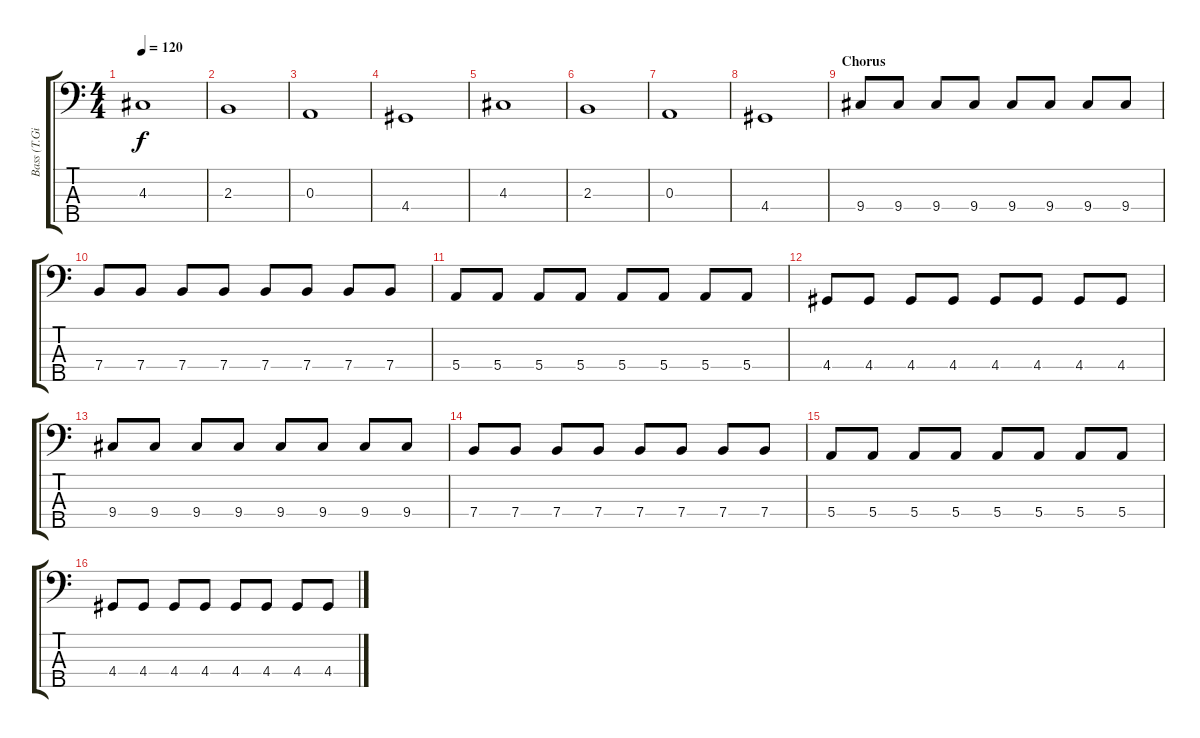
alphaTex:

\track ("Bass (T.Giessler)" "Bass (T.Gi") {instrument electricbasspick}
\staff {score tabs}
\tuning (G2 D2 A1 E1 B0) {hide}
\ts (4 4)
\tempo 120
\clef f4
\ks c
4.3.1{dy f} |
2.3.1 |
0.3.1 |
4.4.1 |
4.3.1 |
2.3.1 |
0.3.1 |
4.4.1 |
\section ("" "Chorus")
9.4.8 9.4.8 9.4.8 9.4.8 9.4.8 9.4.8 9.4.8 9.4.8 |
7.4.8 7.4.8 7.4.8 7.4.8 7.4.8 7.4.8 7.4.8 7.4.8 |
5.4.8 5.4.8 5.4.8 5.4.8 5.4.8 5.4.8 5.4.8 5.4.8 |
4.4.8 4.4.8 4.4.8 4.4.8 4.4.8 4.4.8 4.4.8 4.4.8 |
9.4.8 9.4.8 9.4.8 9.4.8 9.4.8 9.4.8 9.4.8 9.4.8 |
7.4.8 7.4.8 7.4.8 7.4.8 7.4.8 7.4.8 7.4.8 7.4.8 |
5.4.8 5.4.8 5.4.8 5.4.8 5.4.8 5.4.8 5.4.8 5.4.8 |
4.4.8 4.4.8 4.4.8 4.4.8 4.4.8 4.4.8 4.4.8 4.4.8
